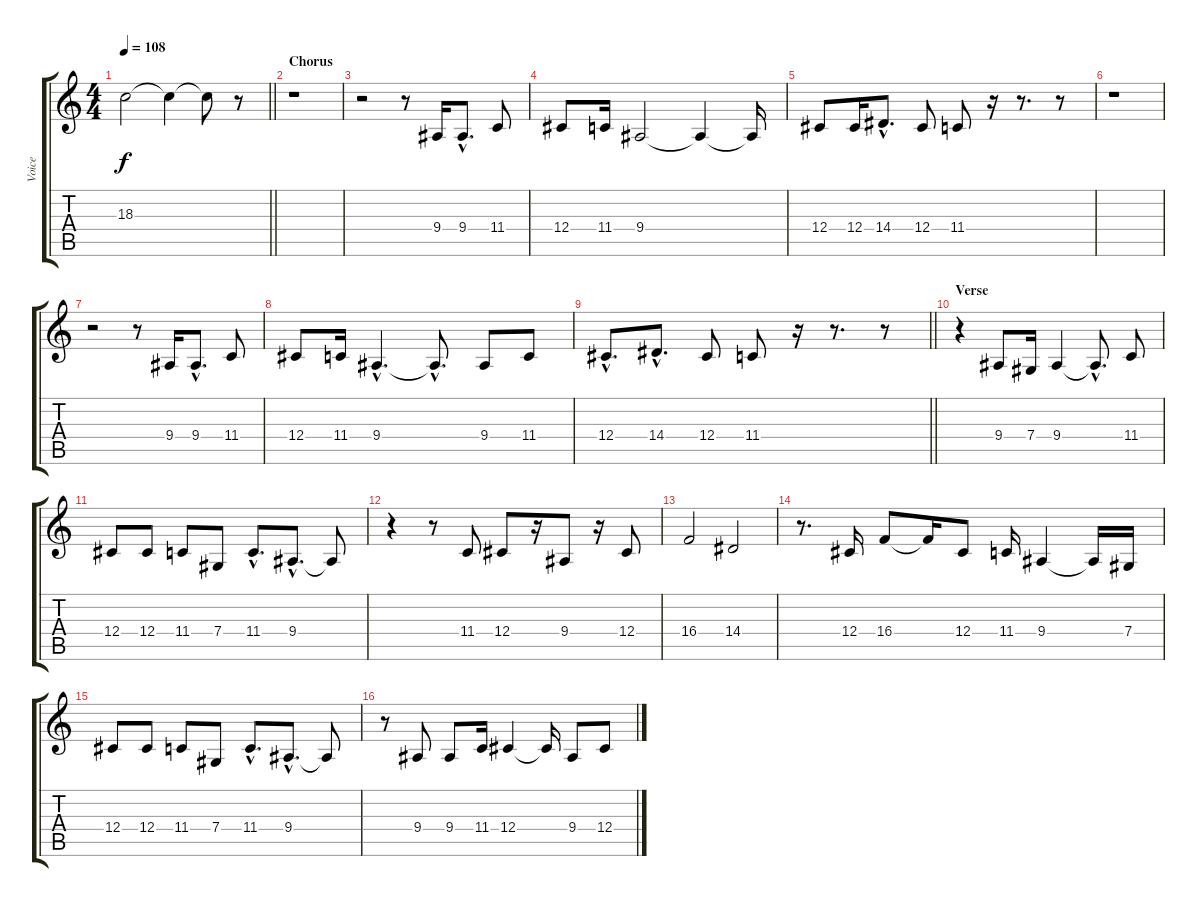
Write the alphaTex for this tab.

\track ("Voice" "Voice") {instrument tenorsax}
\staff {score tabs}
\tuning (Eb4 Bb3 Gb3 Db3 Ab2 Eb2) {hide}
\ts (4 4)
\tempo 108
\clef g2
\barLineRight lightlight
\ks c
18.3.2{dy f} 18.3{t}.4 18.3{t}.8 r.8 |
\section ("" "Chorus")
r.1 |
r.2 r.8 9.4.16 9.4{hac}.8{d} 11.4.8 |
12.4.8 11.4.16 9.4.2 9.4{t}.4 9.4{t}.16 |
12.4.8 12.4.16 14.4{hac}.8{d} 12.4.8 11.4.8 r.16 r.8{d} r.8 |
r.1 |
r.2 r.8 9.4.16 9.4{hac}.8{d} 11.4.8 |
12.4.8 11.4.16 9.4{hac}.4{d} 9.4{hac t}.8{d} 9.4.8 11.4.8 |
\barLineRight lightlight
12.4{hac}.8{d} 14.4{hac}.8{d} 12.4.8 11.4.8 r.16 r.8{d} r.8 |
\section ("" "Verse")
r.4 9.4.8 7.4.16 9.4.4 9.4{hac t}.8{d} 11.4.8 |
12.4.8 12.4.8 11.4.8 7.4.8 11.4{hac}.8{d} 9.4{hac}.8{d} 9.4{t}.8 |
r.4 r.8 11.4.8 12.4.8 r.16 9.4.8 r.16 12.4.8 |
16.4.2 14.4.2 |
r.8{d} 12.4.16 16.4.8 16.4{t}.16 12.4.8 11.4.16 9.4.4 9.4{t}.16 7.4.16 |
12.4.8 12.4.8 11.4.8 7.4.8 11.4{hac}.8{d} 9.4{hac}.8{d} 9.4{t}.8 |
r.8 9.4.8 9.4.8 11.4.16 12.4.4 12.4{t}.16 9.4.8 12.4.8
